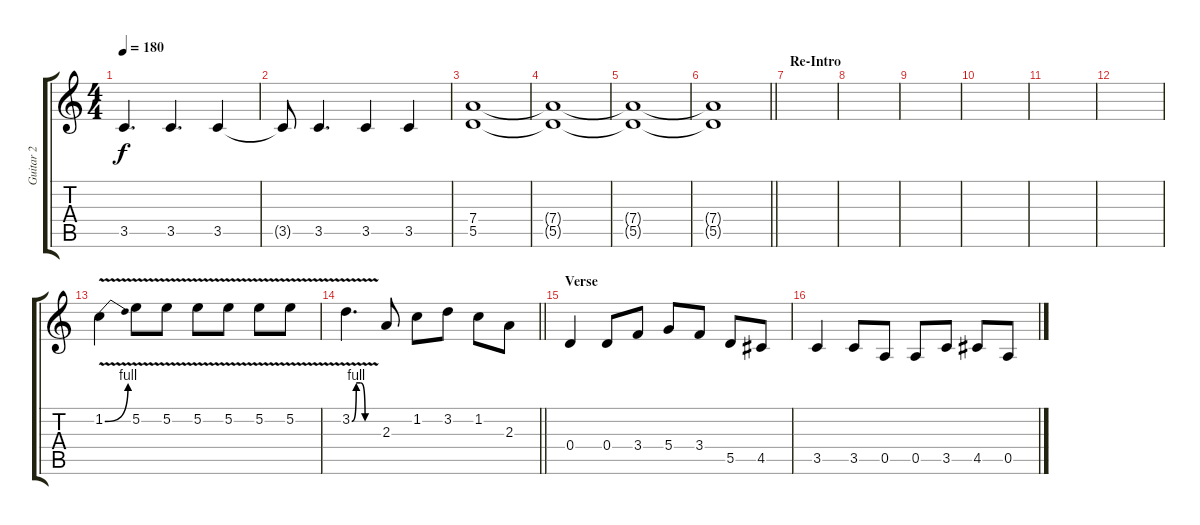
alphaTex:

\track ("Guitar 2" "Guitar 2") {instrument distortionguitar}
\staff {score tabs}
\tuning (E4 B3 G3 D3 A2 E2) {hide}
\ts (4 4)
\tempo 180
\clef g2
\ks c
3.5.4{d dy f} 3.5.4{d} 3.5.4 |
3.5{t}.8 3.5.4{d} 3.5.4 3.5.4 |
(7.4 5.5).1 |
(7.4{t} 5.5{t}).1 |
(7.4{t} 5.5{t}).1 |
\barLineRight lightlight
(7.4{t} 5.5{t}).1 |
\section ("" "Re-Intro")
|
|
|
|
|
|
1.2{be (bend 0 0 60 4) v}.4 5.2{v}.8 5.2{v}.8 5.2{v}.8 5.2{v}.8 5.2{v}.8 5.2{v}.8 |
\barLineRight lightlight
3.2{be (custom 0 0 10 4 20 4 30 0 35 0 40 0 45 0 60 0) v}.4{d} 2.3.8 1.2.8 3.2.8 1.2.8 2.3.8 |
\section ("" "Verse")
0.4.4 0.4.8 3.4.8 5.4.8 3.4.8 5.5.8 4.5.8 |
3.5.4 3.5.8 0.5.8 0.5.8 3.5.8 4.5.8 0.5.8
